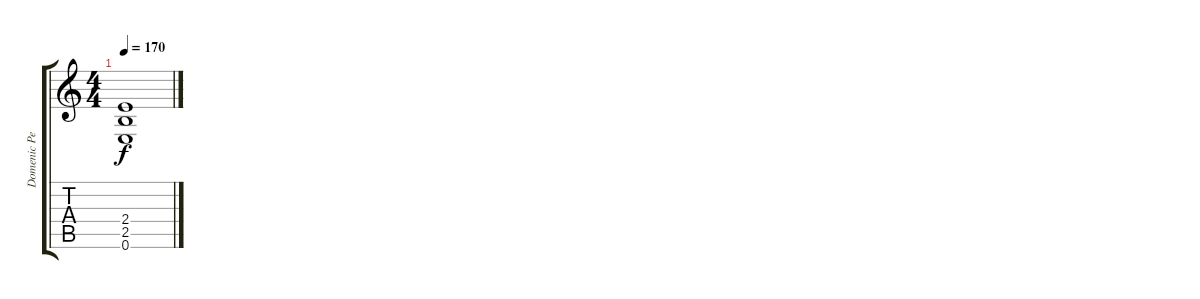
\track ("Domenic Perry (Rhythm)" "Domenic Pe") {instrument distortionguitar}
\staff {score tabs}
\tuning (E4 B3 G3 D3 A2 E2) {hide}
\ts (4 4)
\tempo 170
\clef g2
\ks c
(2.4 2.5 0.6).1{dy f}
